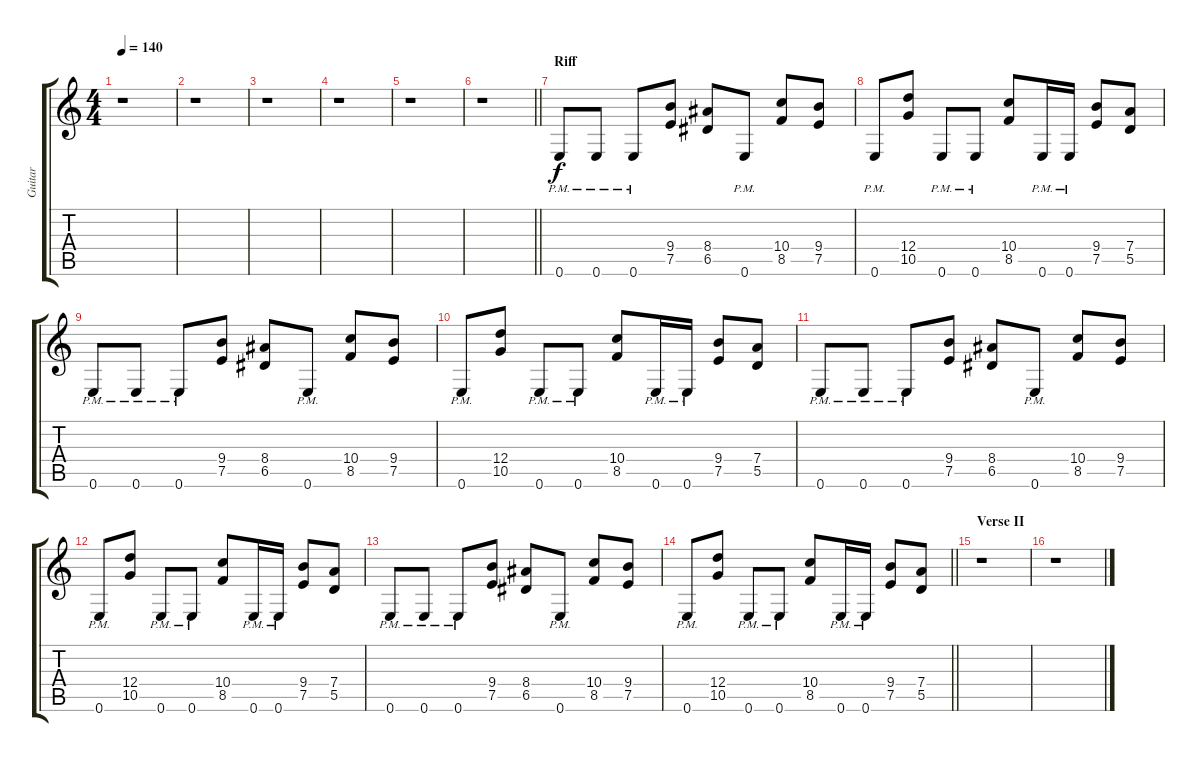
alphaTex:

\track ("Guitar" "Guitar") {instrument distortionguitar}
\staff {score tabs}
\tuning (E4 B3 G3 D3 A2 E2) {hide}
\ts (4 4)
\tempo 140
\clef g2
\ks c
r.1{dy f} |
r.1 |
r.1 |
r.1 |
r.1 |
\barLineRight lightlight
r.1 |
\section ("" "Riff")
0.6{pm}.8 0.6{pm}.8 0.6{pm}.8 (9.4 7.5).8 (8.4 6.5).8 0.6{pm}.8 (10.4 8.5).8 (9.4 7.5).8 |
0.6{pm}.8 (12.4 10.5).8 0.6{pm}.8 0.6{pm}.8 (10.4 8.5).8 0.6{pm}.16 0.6{pm}.16 (9.4 7.5).8 (7.4 5.5).8 |
0.6{pm}.8 0.6{pm}.8 0.6{pm}.8 (9.4 7.5).8 (8.4 6.5).8 0.6{pm}.8 (10.4 8.5).8 (9.4 7.5).8 |
0.6{pm}.8 (12.4 10.5).8 0.6{pm}.8 0.6{pm}.8 (10.4 8.5).8 0.6{pm}.16 0.6{pm}.16 (9.4 7.5).8 (7.4 5.5).8 |
0.6{pm}.8 0.6{pm}.8 0.6{pm}.8 (9.4 7.5).8 (8.4 6.5).8 0.6{pm}.8 (10.4 8.5).8 (9.4 7.5).8 |
0.6{pm}.8 (12.4 10.5).8 0.6{pm}.8 0.6{pm}.8 (10.4 8.5).8 0.6{pm}.16 0.6{pm}.16 (9.4 7.5).8 (7.4 5.5).8 |
0.6{pm}.8 0.6{pm}.8 0.6{pm}.8 (9.4 7.5).8 (8.4 6.5).8 0.6{pm}.8 (10.4 8.5).8 (9.4 7.5).8 |
\barLineRight lightlight
0.6{pm}.8 (12.4 10.5).8 0.6{pm}.8 0.6{pm}.8 (10.4 8.5).8 0.6{pm}.16 0.6{pm}.16 (9.4 7.5).8 (7.4 5.5).8 |
\section ("" "Verse II")
r.1 |
r.1
